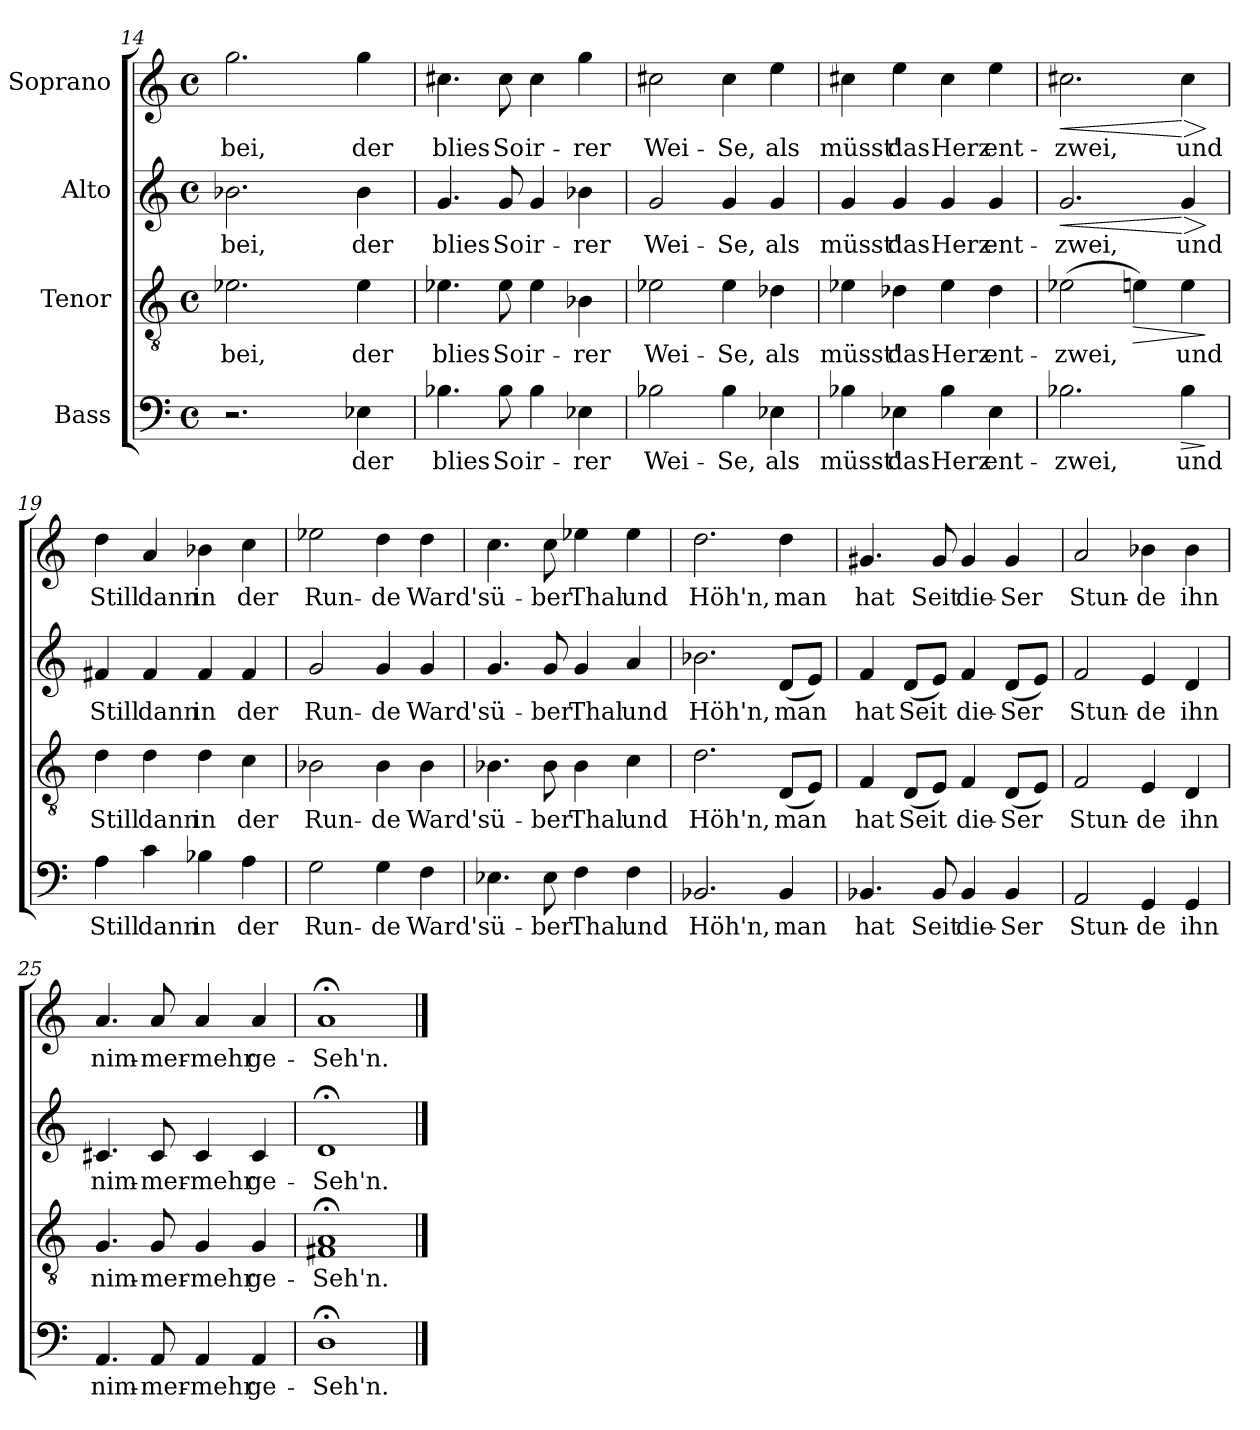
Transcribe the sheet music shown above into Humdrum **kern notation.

**kern	**text	**dynam	**kern	**text	**dynam	**kern	**text	**dynam	**kern	**text	**dynam
*part4	*part4	*part4	*part3	*part3	*part3	*part2	*part2	*part2	*part1	*part1	*part1
*staff4	*staff4	*staff4	*staff3	*staff3	*staff3	*staff2	*staff2	*staff2	*staff1	*staff1	*staff1
*I"Bass	*	*	*I"Tenor	*	*	*I"Alto	*	*	*I"Soprano	*	*
*clefF4	*	*	*clefGv2	*	*	*clefG2	*	*	*clefG2	*	*
*k[]	*	*	*k[]	*	*	*k[]	*	*	*k[]	*	*
*C:	*	*	*C:	*	*	*C:	*	*	*C:	*	*
*M4/4	*	*	*M4/4	*	*	*M4/4	*	*	*M4/4	*	*
*met(c)	*	*	*met(c)	*	*	*met(c)	*	*	*met(c)	*	*
=14	=14	=14	=14	=14	=14	=14	=14	=14	=14	=14	=14
!	!	!	!	!LO:LY:b	!	!	!LO:LY:b	!	!	!LO:LY:b	!
*^	*	*	*	*	*	*	*	*	*	*	*
2.r	2ryy	.	.	2.e-X\	-bei,	.	2.b-X\	-bei,	.	2.gg\	-bei,	.
.	8..ryy	.	.	.	.	.	.	.	.	.	.	.
.	4ryy	.	.	.	.	.	.	.	.	.	.	.
!	!	!LO:LY:b	!	!	!LO:LY:b	!	!	!LO:LY:b	!	!	!LO:LY:b	!
4E-X\	.	der	.	4e-\	der	.	4b-\	der	.	4gg\	der	.
.	32ryy	.	.	.	.	.	.	.	.	.	.	.
!!LO:PB:g=z
=15	=15	=15	=15	=15	=15	=15	=15	=15	=15	=15	=15	=15
!	!	!LO:LY:b	!	!	!LO:LY:b	!	!	!LO:LY:b	!	!	!LO:LY:b	!
*v	*v	*	*	*	*	*	*	*	*	*	*	*
4.B-X\	blies	.	4.e-X\	blies	.	4.g/	blies	.	4.cc#X\	blies	.
!	!LO:LY:b	!	!	!LO:LY:b	!	!	!LO:LY:b	!	!	!LO:LY:b	!
8B-\	So	.	8e-\	So	.	8g/	So	.	8cc#\	So	.
!	!LO:LY:b	!	!	!LO:LY:b	!	!	!LO:LY:b	!	!	!LO:LY:b	!
4B-\	ir-	.	4e-\	ir-	.	4g/	ir-	.	4cc#\	ir-	.
!	!LO:LY:b	!	!	!LO:LY:b	!	!	!LO:LY:b	!	!	!LO:LY:b	!
4E-X\	-rer	.	4B-X\	-rer	.	4b-X\	-rer	.	4gg\	-rer	.
=16	=16	=16	=16	=16	=16	=16	=16	=16	=16	=16	=16
!	!LO:LY:b	!	!	!LO:LY:b	!	!	!LO:LY:b	!	!	!LO:LY:b	!
2B-X\	Wei-	.	2e-X\	Wei-	.	2g/	Wei-	.	2cc#X\	Wei-	.
!	!LO:LY:b	!	!	!LO:LY:b	!	!	!LO:LY:b	!	!	!LO:LY:b	!
4B-\	-Se,	.	4e-\	-Se,	.	4g/	-Se,	.	4cc#\	-Se,	.
!	!LO:LY:b	!	!	!LO:LY:b	!	!	!LO:LY:b	!	!	!LO:LY:b	!
4E-X\	als	.	4d-X\	als	.	4g/	als	.	4ee\	als	.
=17	=17	=17	=17	=17	=17	=17	=17	=17	=17	=17	=17
!	!LO:LY:b	!	!	!LO:LY:b	!	!	!LO:LY:b	!	!	!LO:LY:b	!
4B-X\	müsst'	.	4e-X\	müsst'	.	4g/	müsst'	.	4cc#X\	müsst'	.
!	!LO:LY:b	!	!	!LO:LY:b	!	!	!LO:LY:b	!	!	!LO:LY:b	!
4E-X\	das	.	4d-X\	das	.	4g/	das	.	4ee\	das	.
!	!LO:LY:b	!	!	!LO:LY:b	!	!	!LO:LY:b	!	!	!LO:LY:b	!
4B-\	Herz	.	4e-\	Herz	.	4g/	Herz	.	4cc#\	Herz	.
!	!LO:LY:b	!	!	!LO:LY:b	!	!	!LO:LY:b	!	!	!LO:LY:b	!
4E-\	ent-	.	4d-\	ent-	.	4g/	ent-	.	4ee\	ent-	.
=18	=18	=18	=18	=18	=18	=18	=18	=18	=18	=18	=18
!	!LO:LY:b	!	!	!LO:LY:b	!	!	!LO:LY:b	!LO:HP:b	!	!LO:LY:b	!LO:HP:b
2.B-X\	-zwei,	.	(>2e-X\	-zwei,	.	2.g/	-zwei,	<	2.cc#X\	-zwei,	<
!	!	!	!	!	!LO:HP:b	!	!	!	!	!	!
.	.	.	4en\)	.	>	.	.	.	.	.	.
!	!LO:LY:b	!LO:HP:b	!	!LO:LY:b	!	!	!LO:LY:b	!LO:HP:n=1:b	!	!LO:LY:b	!LO:HP:n=1:b
4B-\	und	>	4e\	und	.	4g/	und	[ >	4cc#\	und	[ >
.	.	]	.	.	]	.	.	]	.	.	]
!!LO:LB:g=z
=19	=19	=19	=19	=19	=19	=19	=19	=19	=19	=19	=19
!	!LO:LY:b	!	!	!LO:LY:b	!	!	!LO:LY:b	!	!	!LO:LY:b	!
4A\	Still	.	4d\	Still	.	4f#X/	Still	.	4dd\	Still	.
!	!LO:LY:b	!	!	!LO:LY:b	!	!	!LO:LY:b	!	!	!LO:LY:b	!
4c\	dann	.	4d\	dann	.	4f#/	dann	.	4a/	dann	.
!	!LO:LY:b	!	!	!LO:LY:b	!	!	!LO:LY:b	!	!	!LO:LY:b	!
4B-X\	in	.	4d\	in	.	4f#/	in	.	4b-X\	in	.
!	!LO:LY:b	!	!	!LO:LY:b	!	!	!LO:LY:b	!	!	!LO:LY:b	!
4A\	der	.	4c\	der	.	4f#/	der	.	4cc\	der	.
=20	=20	=20	=20	=20	=20	=20	=20	=20	=20	=20	=20
!	!LO:LY:b	!	!	!LO:LY:b	!	!	!LO:LY:b	!	!	!LO:LY:b	!
2G\	Run-	.	2B-X\	Run-	.	2g/	Run-	.	2ee-X\	Run-	.
!	!LO:LY:b	!	!	!LO:LY:b	!	!	!LO:LY:b	!	!	!LO:LY:b	!
4G\	-de	.	4B-\	-de	.	4g/	-de	.	4dd\	-de	.
!	!LO:LY:b	!	!	!LO:LY:b	!	!	!LO:LY:b	!	!	!LO:LY:b	!
4F\	Ward's	.	4B-\	Ward's	.	4g/	Ward's	.	4dd\	Ward's	.
=21	=21	=21	=21	=21	=21	=21	=21	=21	=21	=21	=21
!	!LO:LY:b	!	!	!LO:LY:b	!	!	!LO:LY:b	!	!	!LO:LY:b	!
4.E-X\	ü-	.	4.B-X\	ü-	.	4.g/	ü-	.	4.cc\	ü-	.
!	!LO:LY:b	!	!	!LO:LY:b	!	!	!LO:LY:b	!	!	!LO:LY:b	!
8E-\	-ber	.	8B-\	-ber	.	8g/	-ber	.	8cc\	-ber	.
!	!LO:LY:b	!	!	!LO:LY:b	!	!	!LO:LY:b	!	!	!LO:LY:b	!
4F\	Thal	.	4B-\	Thal	.	4g/	Thal	.	4ee-X\	Thal	.
!	!LO:LY:b	!	!	!LO:LY:b	!	!	!LO:LY:b	!	!	!LO:LY:b	!
4F\	und	.	4c\	und	.	4a/	und	.	4ee-\	und	.
=22	=22	=22	=22	=22	=22	=22	=22	=22	=22	=22	=22
!	!LO:LY:b	!	!	!LO:LY:b	!	!	!LO:LY:b	!	!	!LO:LY:b	!
2.BB-X/	Höh'n,	.	2.d\	Höh'n,	.	2.b-X\	Höh'n,	.	2.dd\	Höh'n,	.
!	!LO:LY:b	!	!	!LO:LY:b	!	!	!LO:LY:b	!	!	!LO:LY:b	!
4BB-/	man	.	(<8D/L	man	.	(<8d/L	man	.	4dd\	man	.
.	.	.	8E/J)	.	.	8e/J)	.	.	.	.	.
!!LO:LB:g=z
=23	=23	=23	=23	=23	=23	=23	=23	=23	=23	=23	=23
!	!LO:LY:b	!	!	!LO:LY:b	!	!	!LO:LY:b	!	!	!LO:LY:b	!
4.BB-X/	hat	.	4F/	hat	.	4f/	hat	.	4.g#X/	hat	.
!	!	!	!	!LO:LY:b	!	!	!LO:LY:b	!	!	!	!
.	.	.	(<8D/L	Seit	.	(<8d/L	Seit	.	.	.	.
!	!LO:LY:b	!	!	!	!	!	!	!	!	!LO:LY:b	!
8BB-/	Seit	.	8E/J)	.	.	8e/J)	.	.	8g#/	Seit	.
!	!LO:LY:b	!	!	!LO:LY:b	!	!	!LO:LY:b	!	!	!LO:LY:b	!
4BB-/	die-	.	4F/	die-	.	4f/	die-	.	4g#/	die-	.
!	!LO:LY:b	!	!	!LO:LY:b	!	!	!LO:LY:b	!	!	!LO:LY:b	!
4BB-/	-Ser	.	(<8D/L	-Ser	.	(<8d/L	-Ser	.	4g#/	-Ser	.
.	.	.	8E/J)	.	.	8e/J)	.	.	.	.	.
=24	=24	=24	=24	=24	=24	=24	=24	=24	=24	=24	=24
!	!LO:LY:b	!	!	!LO:LY:b	!	!	!LO:LY:b	!	!	!LO:LY:b	!
2AA/	Stun-	.	2F/	Stun-	.	2f/	Stun-	.	2a/	Stun-	.
!	!LO:LY:b	!	!	!LO:LY:b	!	!	!LO:LY:b	!	!	!LO:LY:b	!
4GG/	-de	.	4E/	-de	.	4e/	-de	.	4b-X\	-de	.
!	!LO:LY:b	!	!	!LO:LY:b	!	!	!LO:LY:b	!	!	!LO:LY:b	!
4GG/	ihn	.	4D/	ihn	.	4d/	ihn	.	4b-\	ihn	.
=25	=25	=25	=25	=25	=25	=25	=25	=25	=25	=25	=25
!	!LO:LY:b	!	!	!LO:LY:b	!	!	!LO:LY:b	!	!	!LO:LY:b	!
4.AA/	nim-	.	4.G/	nim-	.	4.c#X/	nim-	.	4.a/	nim-	.
!	!LO:LY:b	!	!	!LO:LY:b	!	!	!LO:LY:b	!	!	!LO:LY:b	!
8AA/	-mer-	.	8G/	-mer-	.	8c#/	-mer-	.	8a/	-mer-	.
!	!LO:LY:b	!	!	!LO:LY:b	!	!	!LO:LY:b	!	!	!LO:LY:b	!
4AA/	-mehr	.	4G/	-mehr	.	4c#/	-mehr	.	4a/	-mehr	.
!	!LO:LY:b	!	!	!LO:LY:b	!	!	!LO:LY:b	!	!	!LO:LY:b	!
4AA/	ge-	.	4G/	ge-	.	4c#/	ge-	.	4a/	ge-	.
=26	=26	=26	=26	=26	=26	=26	=26	=26	=26	=26	=26
!	!LO:LY:b	!	!	!LO:LY:b	!	!	!LO:LY:b	!	!	!LO:LY:b	!
1D;<	-Seh'n.	.	1F#X; 1A;	-Seh'n.	.	1d;	-Seh'n.	.	1a;	-Seh'n.	.
==	==	==	==	==	==	==	==	==	==	==	==
*-	*-	*-	*-	*-	*-	*-	*-	*-	*-	*-	*-
